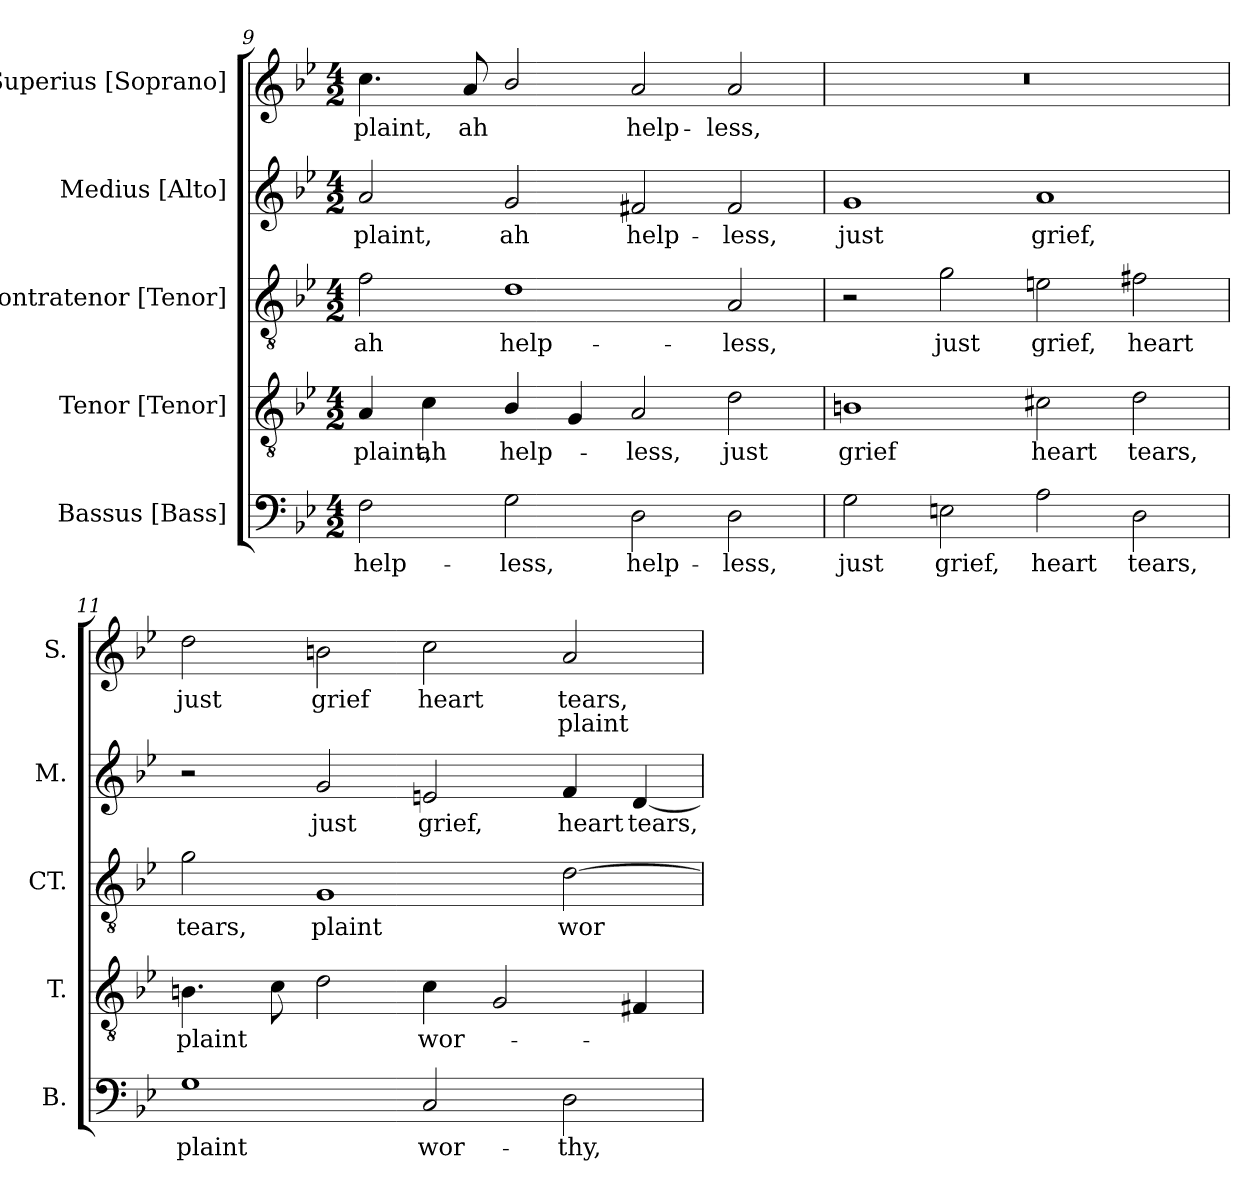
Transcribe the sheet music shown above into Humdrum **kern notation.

**kern	**text	**kern	**text	**kern	**text	**kern	**text	**kern	**text	**text
*part5	*part5	*part4	*part4	*part3	*part3	*part2	*part2	*part1	*part1	*part1
*staff5	*staff5	*staff4	*staff4	*staff3	*staff3	*staff2	*staff2	*staff1	*staff1	*staff1
*I"Bassus [Bass]	*	*I"Tenor [Tenor]	*	*I"Contratenor [Tenor]	*	*I"Medius [Alto]	*	*I"Superius [Soprano]	*	*
*I'B.	*	*I'T.	*	*I'CT.	*	*I'M.	*	*I'S.	*	*
*clefF4	*	*clefGv2	*	*clefGv2	*	*clefG2	*	*clefG2	*	*
*	*	*ITrd7c12	*	*ITrd7c12	*	*ITrd7c12	*	*	*	*
*k[b-e-]	*	*k[b-e-]	*	*k[b-e-]	*	*k[b-e-]	*	*k[b-e-]	*	*
*B-:	*	*B-:	*	*B-:	*	*B-:	*	*B-:	*	*
*M4/2	*	*M4/2	*	*M4/2	*	*M4/2	*	*M4/2	*	*
=9	=9	=9	=9	=9	=9	=9	=9	=9	=9	=9
!	!LO:LY:b:color=#000000	!	!	!	!	!	!	!	!	!
!	!	!	!LO:LY:b:color=#000000	!	!	!	!	!	!	!
!	!	!	!	!	!LO:LY:b:color=#000000	!	!	!	!	!
!	!	!	!	!	!	!	!LO:LY:b:color=#000000	!	!	!
!	!	!	!	!	!	!	!	!	!LO:LY:b:color=#000000	!
2Fi\	help-	4AAi/	plaint,	2Fi\	ah	2Ai/	plaint,	4.cci\	plaint,	.
!	!	!	!LO:LY:b:color=#000000	!	!	!	!	!	!	!
.	.	4Ci\	ah	.	.	.	.	.	.	.
!	!	!	!	!	!	!	!	!	!LO:LY:b:color=#000000	!
.	.	.	.	.	.	.	.	8ai/	ah	.
!	!LO:LY:b:color=#000000	!	!	!	!	!	!	!	!	!
!	!	!	!LO:LY:b:color=#000000	!	!	!	!	!	!	!
!	!	!	!	!	!LO:LY:b:color=#000000	!	!	!	!	!
!	!	!	!	!	!	!	!LO:LY:b:color=#000000	!	!	!
2Gi\	-less,	4BB-i/	help-	1Di	help-	2Gi/	ah	2b-i/	.	.
.	.	4GGi/	.	.	.	.	.	.	.	.
!	!LO:LY:b:color=#000000	!	!	!	!	!	!	!	!	!
!	!	!	!LO:LY:b:color=#000000	!	!	!	!	!	!	!
!	!	!	!	!	!	!	!LO:LY:b:color=#000000	!	!	!
!	!	!	!	!	!	!	!	!	!LO:LY:b:color=#000000	!
2Di\	help-	2AAi/	-less,	.	.	2F#Xi/	help-	2ai/	help-	.
!	!LO:LY:b:color=#000000	!	!	!	!	!	!	!	!	!
!	!	!	!LO:LY:b:color=#000000	!	!	!	!	!	!	!
!	!	!	!	!	!LO:LY:b:color=#000000	!	!	!	!	!
!	!	!	!	!	!	!	!LO:LY:b:color=#000000	!	!	!
!	!	!	!	!	!	!	!	!	!LO:LY:b:color=#000000	!
2Di\	-less,	2Di\	just	2AAi/	-less,	2F#i/	-less,	2ai/	-less,	.
=10	=10	=10	=10	=10	=10	=10	=10	=10	=10	=10
!	!LO:LY:b:color=#000000	!	!	!	!	!	!	!	!	!
!	!	!	!LO:LY:b:color=#000000	!	!	!	!	!	!	!
!	!	!	!	!	!	!	!LO:LY:b:color=#000000	!LO:N:vis=1	!	!
2Gi\	just	1BBni	grief	2r	.	1Gi	just	0r	.	.
!	!LO:LY:b:color=#000000	!	!	!	!	!	!	!	!	!
!	!	!	!	!	!LO:LY:b:color=#000000	!	!	!	!	!
2Eni\	grief,	.	.	2Gi\	just	.	.	.	.	.
!	!LO:LY:b:color=#000000	!	!	!	!	!	!	!	!	!
!	!	!	!LO:LY:b:color=#000000	!	!	!	!	!	!	!
!	!	!	!	!	!LO:LY:b:color=#000000	!	!	!	!	!
!	!	!	!	!	!	!	!LO:LY:b:color=#000000	!	!	!
2Ai\	heart	2C#Xi\	heart	2Eni\	grief,	1Ai	grief,	.	.	.
!	!LO:LY:b:color=#000000	!	!	!	!	!	!	!	!	!
!	!	!	!LO:LY:b:color=#000000	!	!	!	!	!	!	!
!	!	!	!	!	!LO:LY:b:color=#000000	!	!	!	!	!
2Di\	tears,	2Di\	tears,	2F#Xi\	heart	.	.	.	.	.
!!LO:PB:g=z
=11	=11	=11	=11	=11	=11	=11	=11	=11	=11	=11
!	!LO:LY:b:color=#000000	!	!	!	!	!	!	!	!	!
!	!	!	!LO:LY:b:color=#000000	!	!	!	!	!	!	!
!	!	!	!	!	!LO:LY:b:color=#000000	!	!	!	!	!
!	!	!	!	!	!	!	!	!	!LO:LY:b:color=#000000	!
1Gi	plaint	4.BBni\	plaint	2Gi\	tears,	2r	.	2ddi\	just	.
.	.	8Ci\	.	.	.	.	.	.	.	.
!	!	!	!	!	!LO:LY:b:color=#000000	!	!	!	!	!
!	!	!	!	!	!	!	!LO:LY:b:color=#000000	!	!	!
!	!	!	!	!	!	!	!	!	!LO:LY:b:color=#000000	!
.	.	2Di\	.	1GGi	plaint	2Gi/	just	2bni\	grief	.
!	!LO:LY:b:color=#000000	!	!	!	!	!	!	!	!	!
!	!	!	!LO:LY:b:color=#000000	!	!	!	!	!	!	!
!	!	!	!	!	!	!	!LO:LY:b:color=#000000	!	!	!
!	!	!	!	!	!	!	!	!	!LO:LY:b:color=#000000	!
2Ci/	wor-	4Ci\	wor-	.	.	2Eni/	grief,	2cci\	heart	.
.	.	2GGi/	.	.	.	.	.	.	.	.
!	!LO:LY:b:color=#000000	!	!	!	!	!	!	!	!	!
!	!	!	!	!	!LO:LY:b:color=#000000	!	!	!	!	!
!	!	!	!	!	!	!	!LO:LY:b:color=#000000	!	!	!
!	!	!	!	!	!	!	!	!	!LO:LY:b:color=#000000	!LO:LY:b:color=#000000
2Di\	-thy,	.	.	[2Di\	wor-	4Fi/	heart	2ai/	tears,	plaint
!	!	!	!	!	!	!	!LO:LY:b:color=#000000	!	!	!
.	.	4FF#Xi/	.	.	.	[4Di/	tears,	.	.	.
=	=	=	=	=	=	=	=	=	=	=
*-	*-	*-	*-	*-	*-	*-	*-	*-	*-	*-
